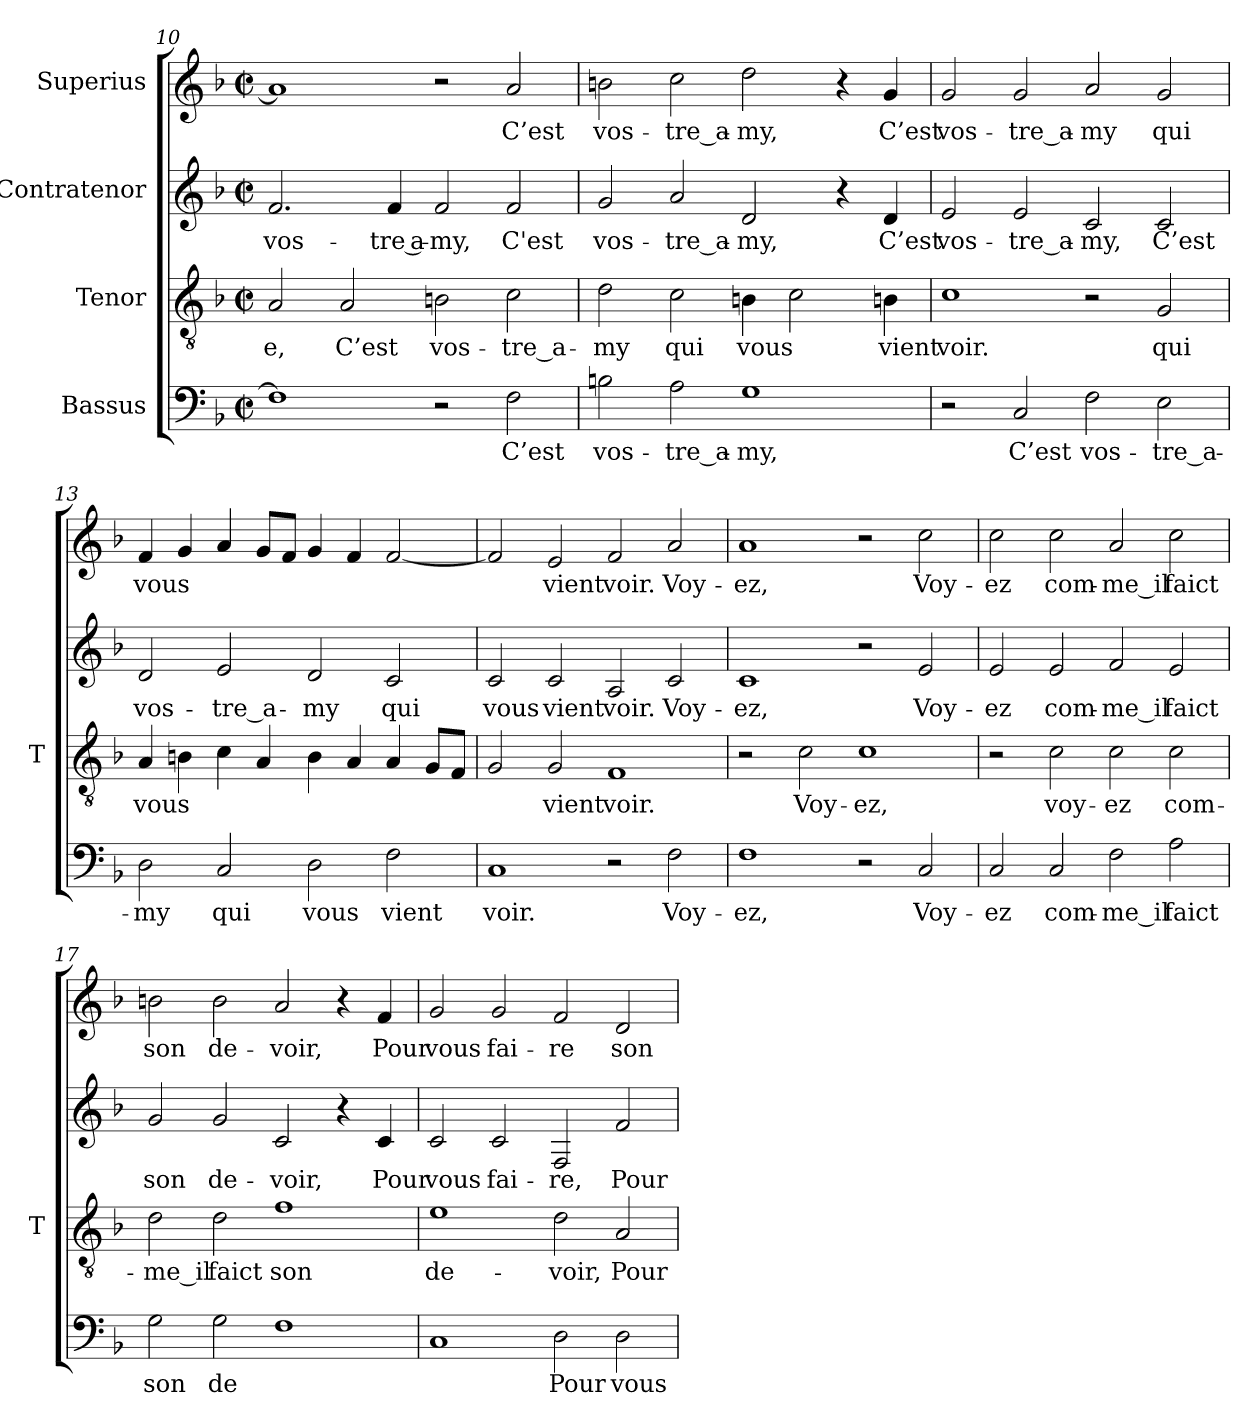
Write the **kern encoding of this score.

**kern	**text	**kern	**text	**kern	**text	**kern	**text
*part4	*part4	*part3	*part3	*part2	*part2	*part1	*part1
*staff4	*staff4	*staff3	*staff3	*staff2	*staff2	*staff1	*staff1
*I"Bassus	*	*I"Tenor	*	*I"Contratenor	*	*I"Superius	*
*	*	*I'T	*	*	*	*	*
!!LO:LB:g=z
*clefF4	*	*clefGv2	*	*clefG2	*	*clefG2	*
*k[b-]	*	*k[b-]	*	*k[b-]	*	*k[b-]	*
*F:	*	*F:	*	*F:	*	*F:	*
*M2/2	*	*M2/2	*	*M2/2	*	*M2/2	*
*met(c|)	*	*met(c|)	*	*met(c|)	*	*met(c|)	*
=10	=10	=10	=10	=10	=10	=10	=10
1F]	.	2A	-e,	2.f	vos-	1a]	.
.	.	2A	-C’est	.	.	.	.
.	.	.	.	4f	tre a-	.	.
2r	.	2B	vos-	2f	-my,	2r	.
2F	-C’est	2c	tre_a-	2f	-C'est	2a	-C’est
=11	=11	=11	=11	=11	=11	=11	=11
2Bn	vos-	2d	-my	2g	vos-	2bn	vos-
2A	tre_a-	2c	-qui	2a	tre_a-	2cc	tre_a-
1G	-my,	4Bn	-vous	2d	-my,	2dd	-my,
.	.	2c	.	.	.	.	.
.	.	.	.	4r	.	4r	.
.	.	4Bn	-vient	4d	-C’est	4g	-C’est
=12	=12	=12	=12	=12	=12	=12	=12
2r	.	1c	-voir.	2e	vos-	2g	vos-
2C	-C’est	.	.	2e	tre_a-	2g	tre_a-
2F	vos-	2r	.	2c	-my,	2a	-my
2E	tre_a-	2G	-qui	2c	-C’est	2g	-qui
=13	=13	=13	=13	=13	=13	=13	=13
2D	-my	4A	-vous	2d	vos-	4f	-vous
.	.	4B	.	.	.	4g	.
2C	-qui	4c	.	2e	tre_a-	4a	.
.	.	4A	.	.	.	8gL	.
.	.	.	.	.	.	8fJ	.
2D	-vous	4B	.	2d	-my	4g	.
.	.	4A	.	.	.	4f	.
2F	-vient	4A	.	2c	-qui	[2f	.
.	.	8GL	.	.	.	.	.
.	.	8FJ	.	.	.	.	.
!!LO:PB:g=z
=14	=14	=14	=14	=14	=14	=14	=14
1C	-voir.	2G	.	2c	-vous	2f]	.
.	.	2G	-vient	2c	-vient	2e	-vient
2r	.	1F	-voir.	2A	-voir.	2f	-voir.
2F	Voy-	.	.	2c	Voy-	2a	Voy-
=15	=15	=15	=15	=15	=15	=15	=15
1F	-ez,	2r	.	1c	-ez,	1a	-ez,
.	.	2c	Voy-	.	.	.	.
2r	.	1c	-ez,	2r	.	2r	.
2C	Voy-	.	.	2e	Voy-	2cc	Voy-
=16	=16	=16	=16	=16	=16	=16	=16
2C	-ez	2r	.	2e	-ez	2cc	-ez
2C	com-	2c	voy-	2e	com-	2cc	com-
2F	-me_il	2c	-ez	2f	-me_il	2a	-me_il
2A	-faict	2c	com-	2e	-faict	2cc	-faict
=17	=17	=17	=17	=17	=17	=17	=17
2G	-son	2d	-me_il	2g	-son	2bn	-son
2G	de-	2d	-faict	2g	de-	2b	de-
1F	.	1f	-son	2c	-voir,	2a	-voir,
.	.	.	.	4r	.	4r	.
.	.	.	.	4c	-Pour	4f	-Pour
=18	=18	=18	=18	=18	=18	=18	=18
1C	-	1e	de-	2c	-vous	2g	-vous
.	.	.	.	2c	fai-	2g	fai-
2D	-Pour	2d	-voir,	2F	-re,	2f	-re
2D	-vous	2A	-Pour	2f	-Pour	2d	-son
=	=	=	=	=	=	=	=
*-	*-	*-	*-	*-	*-	*-	*-
